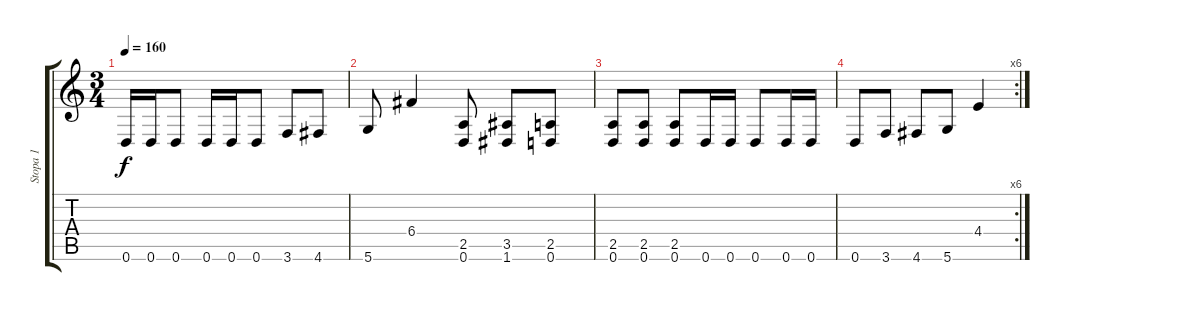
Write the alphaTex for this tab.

\track ("Stopa 1" "Stopa 1") {instrument distortionguitar}
\staff {score tabs}
\tuning (D4 A3 F3 C3 G2 D2) {hide}
\ts (3 4)
\tempo 160
\clef g2
\ks c
0.6.16{dy f} 0.6.16 0.6.8 0.6.16 0.6.16 0.6.8 3.6.8 4.6.8 |
5.6.8 6.4.4 (2.5 0.6).8 (3.5 1.6).8 (2.5 0.6).8 |
(2.5 0.6).8 (2.5 0.6).8 (2.5 0.6).8 0.6.16 0.6.16 0.6.8 0.6.16 0.6.16 |
\rc 6
0.6.8 3.6.8 4.6.8 5.6.8 4.4.4
